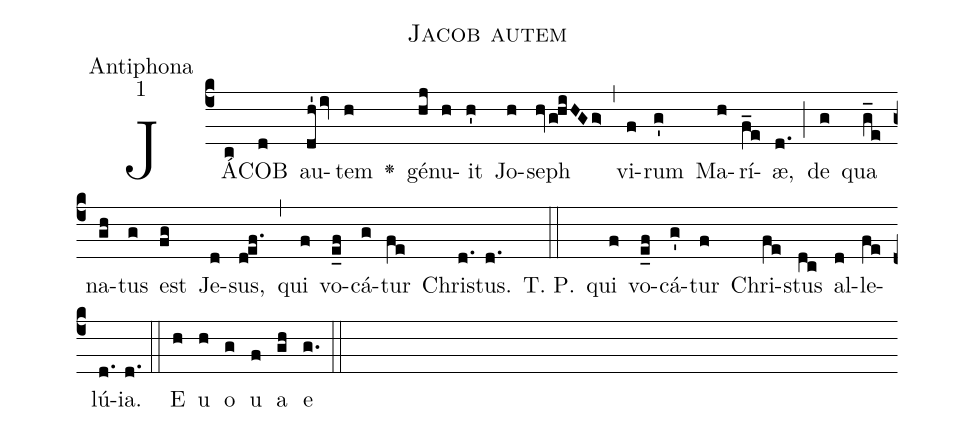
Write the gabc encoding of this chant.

name:Jacob autem;
office-part:Antiphona;
mode:1;
%%
(c4)JÁ(c)COB(d) au(dh'iv)tem(h) <v>\greheightstar</v>() gé(hj)nu(h)it(h') Jo(h)seph(hvghiHGg>) (,) vi(f)rum(g') Ma(h)rí(f_e)æ,(d.) (;) de(g) qua(g_e) na(gh)tus(g) est(fg) Je(d)sus,(def.) (,)  qui(f) vo(e_f)cá(g)tur(fe) Chri(d.)stus.(d.)  T. P.(::) qui(f) vo(e_f)cá(g')tur(f) Chri(fe)stus(dc) al(d)le(fe)lú(d.)ia.(d.) (::) E(h) u(h) o(g) u(f) a(gh) e(g.) (::)
